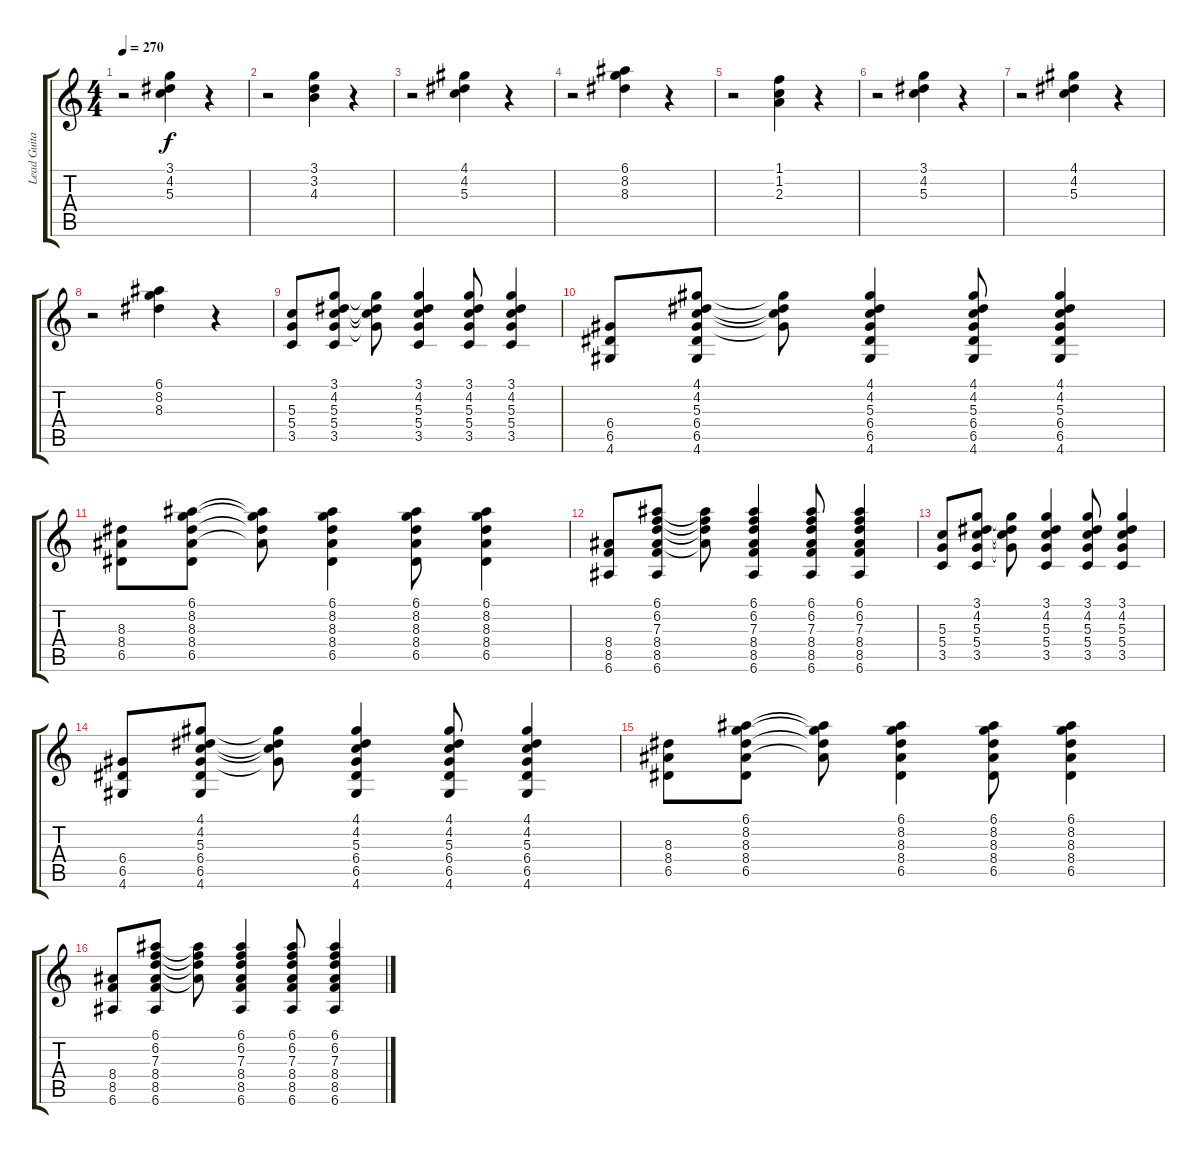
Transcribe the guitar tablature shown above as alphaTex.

\track ("Lead Guitar (Everything Went Numb)" "Lead Guita") {instrument distortionguitar}
\staff {score tabs}
\tuning (E4 B3 G3 D3 A2 E2) {hide}
\ts (4 4)
\tempo 270
\clef g2
\ks c
r.2{dy f} (3.1 4.2 5.3).4 r.4 |
r.2 (3.1 3.2 4.3).4 r.4 |
r.2 (4.1 4.2 5.3).4 r.4 |
r.2 (6.1 8.2 8.3).4 r.4 |
r.2 (1.1 1.2 2.3).4 r.4 |
r.2 (3.1 4.2 5.3).4 r.4 |
r.2 (4.1 4.2 5.3).4 r.4 |
r.2 (6.1 8.2 8.3).4 r.4 |
(5.3 5.4 3.5).8 (3.1 4.2 5.3 5.4 3.5).8 (3.1{t} 4.2{t} 5.3{t} 5.4{t}).8 (3.1 4.2 5.3 5.4 3.5).4 (3.1 4.2 5.3 5.4 3.5).8 (3.1 4.2 5.3 5.4 3.5).4 |
(6.4 6.5 4.6).8 (4.1 4.2 5.3 6.4 6.5 4.6).8 (4.1{t} 4.2{t} 5.3{t} 6.4{t}).8 (4.1 4.2 5.3 6.4 6.5 4.6).4 (4.1 4.2 5.3 6.4 6.5 4.6).8 (4.1 4.2 5.3 6.4 6.5 4.6).4 |
(8.3 8.4 6.5).8 (6.1 8.2 8.3 8.4 6.5).8 (6.1{t} 8.2{t} 8.3{t} 8.4{t}).8 (6.1 8.2 8.3 8.4 6.5).4 (6.1 8.2 8.3 8.4 6.5).8 (6.1 8.2 8.3 8.4 6.5).4 |
(8.4 8.5 6.6).8 (6.1 6.2 7.3 8.4 8.5 6.6).8 (6.1{t} 6.2{t} 7.3{t} 8.4{t}).8 (6.1 6.2 7.3 8.4 8.5 6.6).4 (6.1 6.2 7.3 8.4 8.5 6.6).8 (6.1 6.2 7.3 8.4 8.5 6.6).4 |
(5.3 5.4 3.5).8 (3.1 4.2 5.3 5.4 3.5).8 (3.1{t} 4.2{t} 5.3{t} 5.4{t}).8 (3.1 4.2 5.3 5.4 3.5).4 (3.1 4.2 5.3 5.4 3.5).8 (3.1 4.2 5.3 5.4 3.5).4 |
(6.4 6.5 4.6).8 (4.1 4.2 5.3 6.4 6.5 4.6).8 (4.1{t} 4.2{t} 5.3{t} 6.4{t}).8 (4.1 4.2 5.3 6.4 6.5 4.6).4 (4.1 4.2 5.3 6.4 6.5 4.6).8 (4.1 4.2 5.3 6.4 6.5 4.6).4 |
(8.3 8.4 6.5).8 (6.1 8.2 8.3 8.4 6.5).8 (6.1{t} 8.2{t} 8.3{t} 8.4{t}).8 (6.1 8.2 8.3 8.4 6.5).4 (6.1 8.2 8.3 8.4 6.5).8 (6.1 8.2 8.3 8.4 6.5).4 |
(8.4 8.5 6.6).8 (6.1 6.2 7.3 8.4 8.5 6.6).8 (6.1{t} 6.2{t} 7.3{t} 8.4{t}).8 (6.1 6.2 7.3 8.4 8.5 6.6).4 (6.1 6.2 7.3 8.4 8.5 6.6).8 (6.1 6.2 7.3 8.4 8.5 6.6).4
